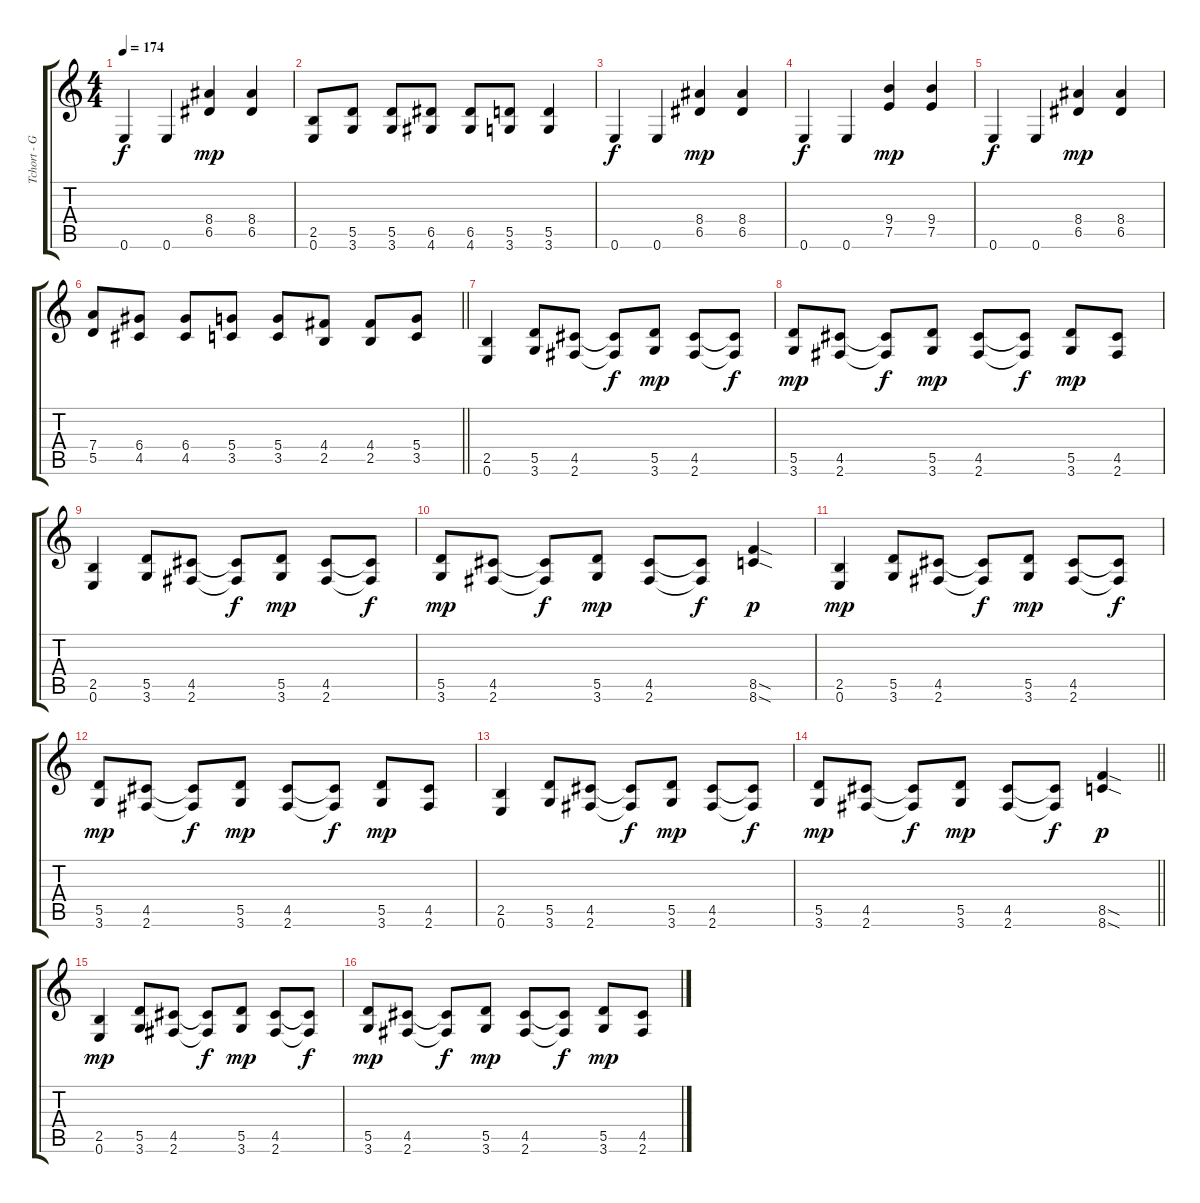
\track ("Tchort - Guitar" "Tchort - G") {instrument distortionguitar}
\staff {score tabs}
\tuning (E4 B3 G3 D3 A2 E2) {hide}
\ts (4 4)
\tempo 174
\clef g2
\ks c
0.6.4{dy f} 0.6.4 (8.4 6.5).4{dy mp} (8.4 6.5).4 |
(2.5 0.6).8 (5.5 3.6).8 (5.5 3.6).8 (6.5 4.6).8 (6.5 4.6).8 (5.5 3.6).8 (5.5 3.6).4 |
0.6.4{dy f} 0.6.4 (8.4 6.5).4{dy mp} (8.4 6.5).4 |
0.6.4{dy f} 0.6.4 (9.4 7.5).4{dy mp} (9.4 7.5).4 |
0.6.4{dy f} 0.6.4 (8.4 6.5).4{dy mp} (8.4 6.5).4 |
\barLineRight lightlight
(7.4 5.5).8 (6.4 4.5).8 (6.4 4.5).8 (5.4 3.5).8 (5.4 3.5).8 (4.4 2.5).8 (4.4 2.5).8 (5.4 3.5).8 |
(2.5 0.6).4 (5.5 3.6).8 (4.5 2.6).8 (4.5{t} 2.6{t}).8{dy f} (5.5 3.6).8{dy mp} (4.5 2.6).8 (4.5{t} 2.6{t}).8{dy f} |
(5.5 3.6).8{dy mp} (4.5 2.6).8 (4.5{t} 2.6{t}).8{dy f} (5.5 3.6).8{dy mp} (4.5 2.6).8 (4.5{t} 2.6{t}).8{dy f} (5.5 3.6).8{dy mp} (4.5 2.6).8 |
(2.5 0.6).4 (5.5 3.6).8 (4.5 2.6).8 (4.5{t} 2.6{t}).8{dy f} (5.5 3.6).8{dy mp} (4.5 2.6).8 (4.5{t} 2.6{t}).8{dy f} |
(5.5 3.6).8{dy mp} (4.5 2.6).8 (4.5{t} 2.6{t}).8{dy f} (5.5 3.6).8{dy mp} (4.5 2.6).8 (4.5{t} 2.6{t}).8{dy f} (8.5{sod} 8.6{sod}).4{dy p} |
(2.5 0.6).4{dy mp} (5.5 3.6).8 (4.5 2.6).8 (4.5{t} 2.6{t}).8{dy f} (5.5 3.6).8{dy mp} (4.5 2.6).8 (4.5{t} 2.6{t}).8{dy f} |
(5.5 3.6).8{dy mp} (4.5 2.6).8 (4.5{t} 2.6{t}).8{dy f} (5.5 3.6).8{dy mp} (4.5 2.6).8 (4.5{t} 2.6{t}).8{dy f} (5.5 3.6).8{dy mp} (4.5 2.6).8 |
(2.5 0.6).4 (5.5 3.6).8 (4.5 2.6).8 (4.5{t} 2.6{t}).8{dy f} (5.5 3.6).8{dy mp} (4.5 2.6).8 (4.5{t} 2.6{t}).8{dy f} |
\barLineRight lightlight
(5.5 3.6).8{dy mp} (4.5 2.6).8 (4.5{t} 2.6{t}).8{dy f} (5.5 3.6).8{dy mp} (4.5 2.6).8 (4.5{t} 2.6{t}).8{dy f} (8.5{sod} 8.6{sod}).4{dy p} |
(2.5 0.6).4{dy mp} (5.5 3.6).8 (4.5 2.6).8 (4.5{t} 2.6{t}).8{dy f} (5.5 3.6).8{dy mp} (4.5 2.6).8 (4.5{t} 2.6{t}).8{dy f} |
(5.5 3.6).8{dy mp} (4.5 2.6).8 (4.5{t} 2.6{t}).8{dy f} (5.5 3.6).8{dy mp} (4.5 2.6).8 (4.5{t} 2.6{t}).8{dy f} (5.5 3.6).8{dy mp} (4.5 2.6).8
